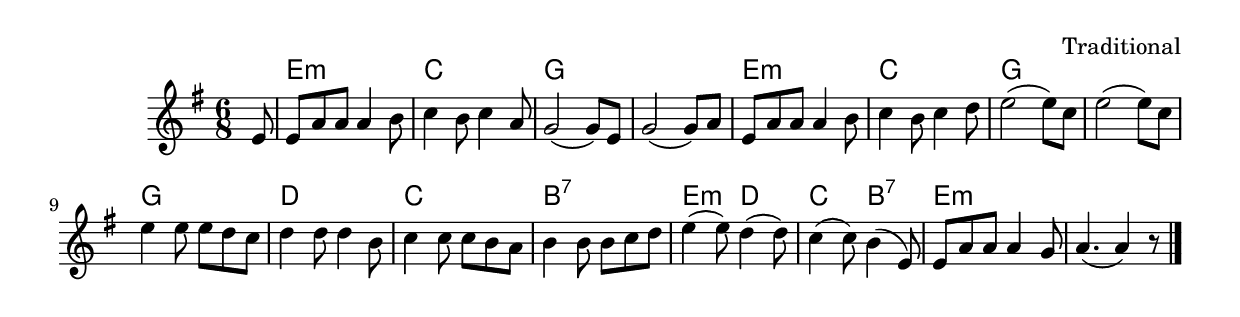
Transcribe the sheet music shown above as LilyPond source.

\version "2.16.0"

\header {
  %title = "Johnny I hardly Knew Ye"
  composer = "Traditional"
}

global = {
  \time 6/8
  \key g \major
}

chordNames = \chordmode {
  \global
  s8 e1*6/8:m c g1*12/8 e1*6/8:m c g1*12/8 g1*6/8 d1*6/8 c b:7 e1*3/8:m d c b:7 e1*12/8:m  
}

melody = \relative c' {
  \global
  \partial 8 e8 | 
  e a a a4 b 8 | 
  c4 b8 c4 a8 |
  g2 ( g8) e | 
  g2 ( g8) a | 
  e a a a4 b8 |
  c4 b8 c4 d8 | 
  e2( e8) c8 | 
  e2( e8) c8 |
  e4 e8 e d c | 
  d4 d8 d4 b8 | 
  c4 c8 c b a |
  b4 b8 b c d | 
  e4( e8) d4( d8) | 
  c4( c8) b4( e,8) |
  e a a a4 g8 | 
  a4.( a4) r8 \bar "|." 
}

\score {
  <<
    \new ChordNames \chordNames
    \new Staff { \melody }
  >>
  \layout { }
}
